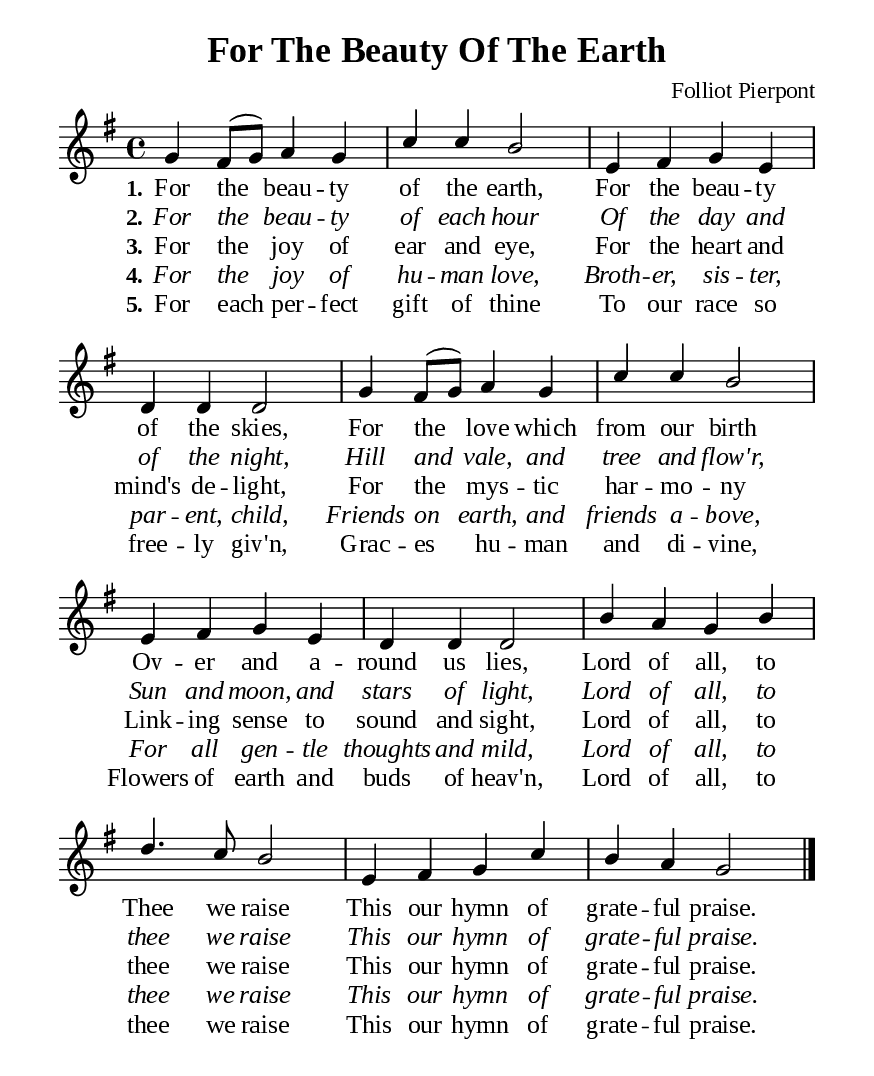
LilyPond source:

\version "2.18.2"

\header {
  title = "For The Beauty Of The Earth"
  composer = "Folliot Pierpont"
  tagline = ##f
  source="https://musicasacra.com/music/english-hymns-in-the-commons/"
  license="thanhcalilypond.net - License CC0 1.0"
}

global= {
  \key g \major
  \time 4/4
  \override Score.BarNumber.break-visibility = ##(#f #f #f)
}

\paper {
  #(set-paper-size "a5")
  top-margin = 10\mm
  bottom-marign = 10\mm
  left-margin = 10\mm
  right-margin = 10\mm
  indent = #0
  #(define fonts
	 (make-pango-font-tree "Liberation Serif"
	 		       "Liberation Serif"
			       "Liberation Serif"
			       (/ 20 20)))
  system-system-spacing = #'((basic-distance . 3) (padding . 3))
}

printItalic = \with {
  \override LyricText.font-shape = #'italic
}

% Verse music
musicVerseSoprano = \relative c'' {
  %{	01	%} g4 fis8 (g) a4 g |
  %{	02	%} c c b2 |
  %{	03	%} e,4 fis g e |
  %{	04	%} d d d2 |
  %{	05	%} g4 fis8 (g) a4 g |
  %{	06	%} c c b2 |
  %{	07	%} e,4 fis g e |
  %{	08	%} d d d2 |
  %{	09	%} b'4 a g b |
  %{	10	%} d4. c8 b2 |
  %{	11	%} e,4 fis g c |
  %{	12	%} b a g2 \bar "|."
}

% Verse lyrics
verseOne = \lyricmode {
  \set stanza = #"1."
  For the beau -- ty of the earth,
  For the beau -- ty of the skies,
  For the love which from our birth
  Ov -- er and a -- round us lies,
  Lord of all, to Thee we raise
  This our hymn of grate -- ful praise.
}

verseTwo = \lyricmode {
  \set stanza = #"2."
  For the beau -- ty of each hour
  Of the day and of the night,
  Hill and vale, and tree and flow'r,
  Sun and moon, and stars of light,
  Lord of all, to thee we raise
  This our hymn of grate -- ful praise.
}

verseThree = \lyricmode {
  \set stanza = #"3."
  For the joy of ear and eye,
  For the heart and mind's de -- light,
  For the mys -- tic har -- mo -- ny
  Link -- ing sense to sound and sight,
  Lord of all, to thee we raise
  This our hymn of grate -- ful praise.
}

verseFour = \lyricmode {
  \set stanza = #"4."
  For the joy of hu -- man love,
  Broth -- er, sis -- ter, par -- ent, child,
  Friends on earth, and friends a -- bove,
  For all gen -- tle thoughts and mild,
  Lord of all, to thee we raise
  This our hymn of grate -- ful praise.
}

verseFive = \lyricmode {
  \set stanza = #"5."
  For each per -- fect gift of thine
  To our race so free -- ly giv'n,
  Grac -- es hu -- man and di -- vine,
  Flowers of earth and buds of heav'n,
  Lord of all, to thee we raise
  This our hymn of grate -- ful praise.
}

% Layout
\score {
    \new ChoirStaff <<
      \new Staff <<
        \clef "treble"
        \new Voice = "sopranos" { \global \stemUp \slurUp \musicVerseSoprano }
      >>
      \new Lyrics \lyricsto sopranos \verseOne
      \new Lyrics \printItalic \lyricsto sopranos \verseTwo
      \new Lyrics \lyricsto sopranos \verseThree
      \new Lyrics \printItalic \lyricsto sopranos \verseFour
      \new Lyrics \lyricsto sopranos \verseFive
    >>
}
